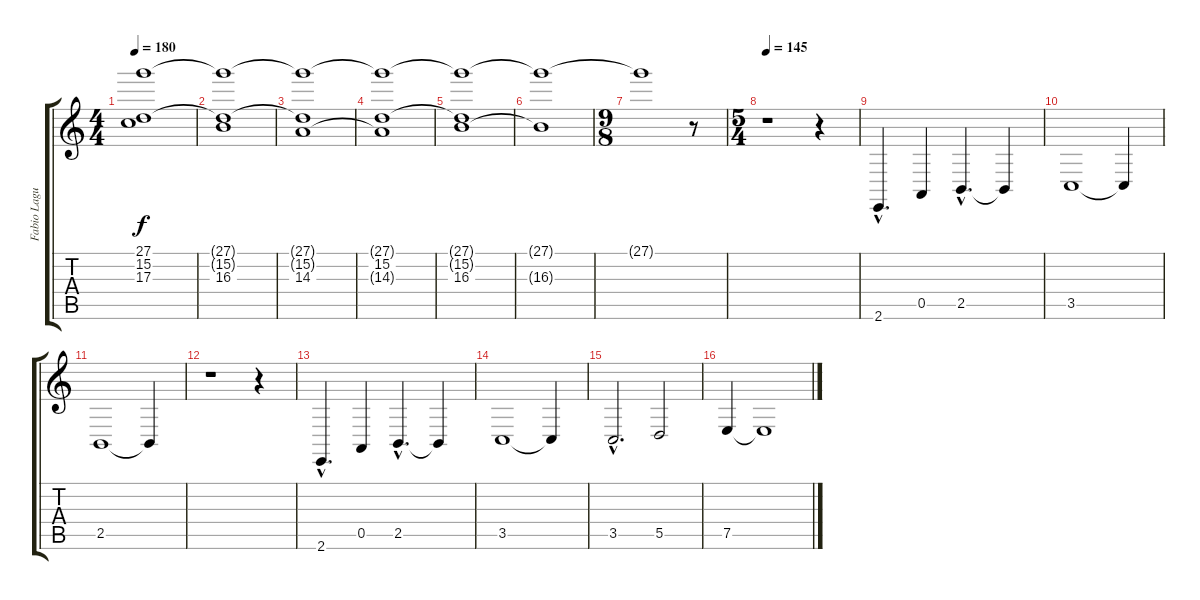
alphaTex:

\track ("Fabio Laguna" "Fabio Lagu") {instrument violin}
\staff {score tabs}
\tuning (E4 B3 G3 D3 A2 D2) {hide}
\ts (4 4)
\tempo 180
\clef g2
\ks c
(27.1 15.2 17.3).1{dy f} |
(27.1{t} 15.2{t} 16.3).1 |
(27.1{t} 15.2{t} 14.3).1 |
(27.1{t} 15.2 14.3{t}).1 |
(27.1{t} 15.2{t} 16.3).1 |
(27.1{t} 16.3{t}).1{volume 0} |
\ts (9 8)
27.1{t}.1 r.8 |
\ts (5 4)
\tempo 145
r.1{volume 13 instrument violin} r.4 |
2.6{hac}.4{d} 0.5.4 2.5{hac}.4{d volume 6} 2.5{t}.4 |
3.5.1 3.5{t}.4 |
2.5.1 2.5{t}.4 |
r.1{volume 13 instrument violin} r.4 |
2.6{hac}.4{d} 0.5.4 2.5{hac}.4{d volume 6} 2.5{t}.4 |
3.5.1 3.5{t}.4 |
3.5{hac}.2{d volume 9} 5.5.2 |
7.5.4{volume 11} 7.5{t}.1
